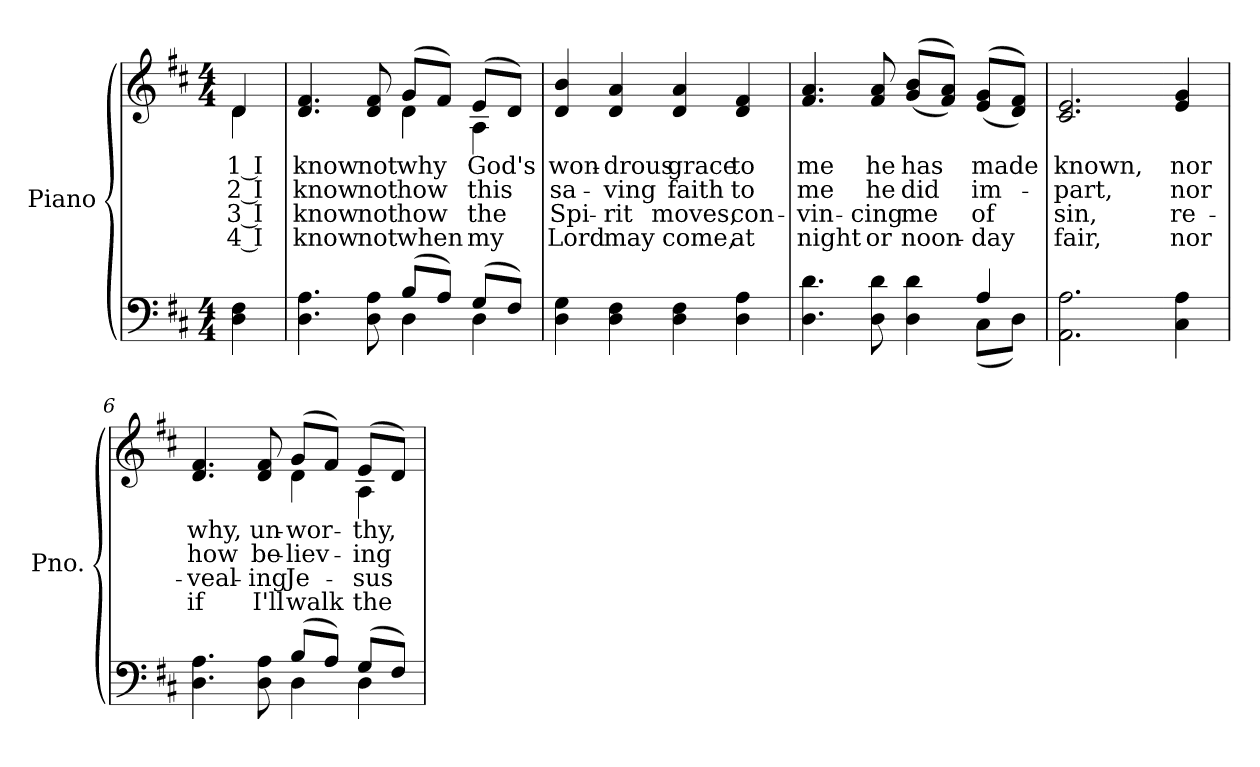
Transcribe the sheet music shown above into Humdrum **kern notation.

**kern	**kern	**text	**text	**text	**text
*part2	*part1	*part1	*part1	*part1	*part1
*staff2	*staff1	*staff1	*staff1	*staff1	*staff1
*I"Piano	*I"Piano	*	*	*	*
*I'Pno.	*I'Pno.	*	*	*	*
!!LO:PB:g=z
*clefF4	*clefG2	*	*	*	*
*k[f#c#]	*k[f#c#]	*	*	*	*
*D:	*D:	*	*	*	*
*M4/4	*M4/4	*	*	*	*
=	=	=	=	=	=
!	!	!LO:LY:b:color=#000000	!LO:LY:b:color=#000000	!LO:LY:b:color=#000000	!LO:LY:b:color=#000000
*	*^	*	*	*	*
4Di\ 4F#i	4di/	4di\	1 I	2 I	3 I	4 I
=1	=1	=1	=1	=1	=1	=1
*^	*	*	*	*	*	*
!	!	!	!	!LO:LY:b:color=#000000	!LO:LY:b:color=#000000	!LO:LY:b:color=#000000	!LO:LY:b:color=#000000
4.Di\ 4.Ai	2ryy	4.di/ 4.f#i	2ryy	know	know	know	know
!	!	!	!	!LO:LY:b:color=#000000	!LO:LY:b:color=#000000	!LO:LY:b:color=#000000	!LO:LY:b:color=#000000
8Di\ 8Ai	.	8di/ 8f#i	.	not	not	not	not
!	!	!	!	!LO:LY:b:color=#000000	!LO:LY:b:color=#000000	!LO:LY:b:color=#000000	!LO:LY:b:color=#000000
(8Bi/L	4Di\	(8gi/L	4di\	why	how	how	when
8Ai/J)	.	8f#i/J)	.	.	.	.	.
!	!	!	!	!LO:LY:b:color=#000000	!LO:LY:b:color=#000000	!LO:LY:b:color=#000000	!LO:LY:b:color=#000000
(8Gi/L	4Di\	(8ei/L	4Ai\	God's	this	the	my
8F#i/J)	.	8di/J)	.	.	.	.	.
*v	*v	*	*	*	*	*	*
*	*v	*v	*	*	*	*
=2	=2	=2	=2	=2	=2
!	!	!LO:LY:b:color=#000000	!LO:LY:b:color=#000000	!LO:LY:b:color=#000000	!LO:LY:b:color=#000000
4Di\ 4Gi	4di/ 4bi	won-	sa-	Spi-	-Lord
!	!	!LO:LY:b:color=#000000	!LO:LY:b:color=#000000	!LO:LY:b:color=#000000	!LO:LY:b:color=#000000
4Di\ 4F#i	4di/ 4ai	-drous	-ving	rit	may
!	!	!LO:LY:b:color=#000000	!LO:LY:b:color=#000000	!LO:LY:b:color=#000000	!LO:LY:b:color=#000000
4Di\ 4F#i	4di/ 4ai	grace	faith	moves,	come,
!	!	!LO:LY:b:color=#000000	!LO:LY:b:color=#000000	!LO:LY:b:color=#000000	!LO:LY:b:color=#000000
4Di\ 4Ai	4di/ 4f#i	to	to	con-	-at
!!LO:LB:g=z
=3	=3	=3	=3	=3	=3
*^	*	*	*	*	*
!	!	!	!LO:LY:b:color=#000000	!LO:LY:b:color=#000000	!LO:LY:b:color=#000000	!LO:LY:b:color=#000000
4.Di\ 4.di	2.ryy	4.f#i/ 4.ai	me	me	vin-	-night
!	!	!	!LO:LY:b:color=#000000	!LO:LY:b:color=#000000	!LO:LY:b:color=#000000	!LO:LY:b:color=#000000
8Di\ 8di	.	8f#i/ 8ai	he	he	cing	or
!	!	!	!LO:LY:b:color=#000000	!LO:LY:b:color=#000000	!LO:LY:b:color=#000000	!LO:LY:b:color=#000000
4Di\ 4di	.	((8gi/ 8bi/L	has	did	me	noon-
.	.	8f#i/ 8ai/J))	.	.	.	.
!	!	!	!LO:LY:b:color=#000000	!LO:LY:b:color=#000000	!LO:LY:b:color=#000000	!LO:LY:b:color=#000000
4Ai/	(8C#i\L	((8ei/ 8gi/L	made	im-	-of	day
.	8Di\J)	8di/ 8f#i/J))	.	.	.	.
*v	*v	*	*	*	*	*
=4	=4	=4	=4	=4	=4
*^	*	*	*	*	*
!	!	!	!LO:LY:b:color=#000000	!LO:LY:b:color=#000000	!LO:LY:b:color=#000000	!LO:LY:b:color=#000000
*v	*v	*	*	*	*	*
2.AAi\ 2.Ai	2.c#i/ 2.ei	known,	-part,	sin,	fair,
=5-	=5-	=5-	=5-	=5-	=5-
!	!	!LO:LY:b:color=#000000	!LO:LY:b:color=#000000	!LO:LY:b:color=#000000	!LO:LY:b:color=#000000
4C#i\ 4Ai	4ei/ 4gi	nor	nor	re-	-nor
=6	=6	=6	=6	=6	=6
*^	*	*	*	*	*
!	!	!	!LO:LY:b:color=#000000	!LO:LY:b:color=#000000	!LO:LY:b:color=#000000	!LO:LY:b:color=#000000
*	*	*^	*	*	*	*
4.Di\ 4.Ai	2ryy	4.di/ 4.f#i	2ryy	why,	how	veal-	-if
!	!	!	!	!LO:LY:b:color=#000000	!LO:LY:b:color=#000000	!LO:LY:b:color=#000000	!LO:LY:b:color=#000000
8Di\ 8Ai	.	8di/ 8f#i	.	un-	be-	ing	I'll
!	!	!	!	!LO:LY:b:color=#000000	!LO:LY:b:color=#000000	!LO:LY:b:color=#000000	!LO:LY:b:color=#000000
(8Bi/L	4Di\	(8gi/L	4di\	-wor-	-liev-	Je-	-walk
8Ai/J)	.	8f#i/J)	.	.	.	.	.
!	!	!	!	!LO:LY:b:color=#000000	!LO:LY:b:color=#000000	!LO:LY:b:color=#000000	!LO:LY:b:color=#000000
(8Gi/L	4Di\	(8ei/L	4Ai\	-thy,	-ing	sus	the
8F#i/J)	.	8di/J)	.	.	.	.	.
*v	*v	*	*	*	*	*	*
*	*v	*v	*	*	*	*
=	=	=	=	=	=
*-	*-	*-	*-	*-	*-
